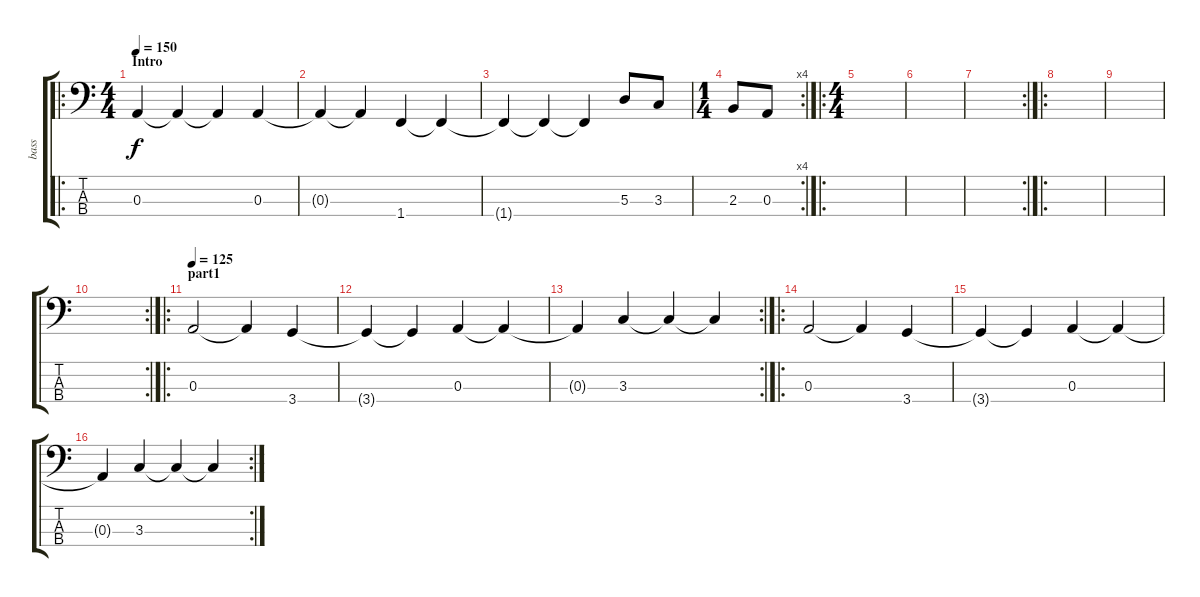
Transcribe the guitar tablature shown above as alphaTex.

\track ("bass" "bass") {instrument electricbassfinger}
\staff {score tabs}
\tuning (G2 D2 A1 E1) {hide}
\ro
\ts (4 4)
\section ("" "Intro")
\tempo 150
\tempo 85
\tempo 150
\clef f4
\ks c
0.3.4{dy f instrument electricbassfinger} 0.3{t}.4 0.3{t}.4 0.3.4 |
0.3{t}.4 0.3{t}.4 1.4.4 1.4{t}.4 |
1.4{t}.4 1.4{t}.4 1.4{t}.4 5.3.8 3.3.8 |
\rc 4
\ts (1 4)
2.3.8 0.3.8 |
\ro
\ts (4 4)
|
|
\rc 2
|
\ro
|
|
\rc 2
|
\ro
\section ("" "part1")
\tempo 125
0.3.2 0.3{t}.4 3.4.4 |
3.4{t}.4 3.4{t}.4 0.3.4 0.3{t}.4 |
\rc 2
0.3{t}.4 3.3.4 3.3{t}.4 3.3{t}.4 |
\ro
0.3.2 0.3{t}.4 3.4.4 |
3.4{t}.4 3.4{t}.4 0.3.4 0.3{t}.4 |
\rc 2
0.3{t}.4 3.3.4 3.3{t}.4 3.3{t}.4
